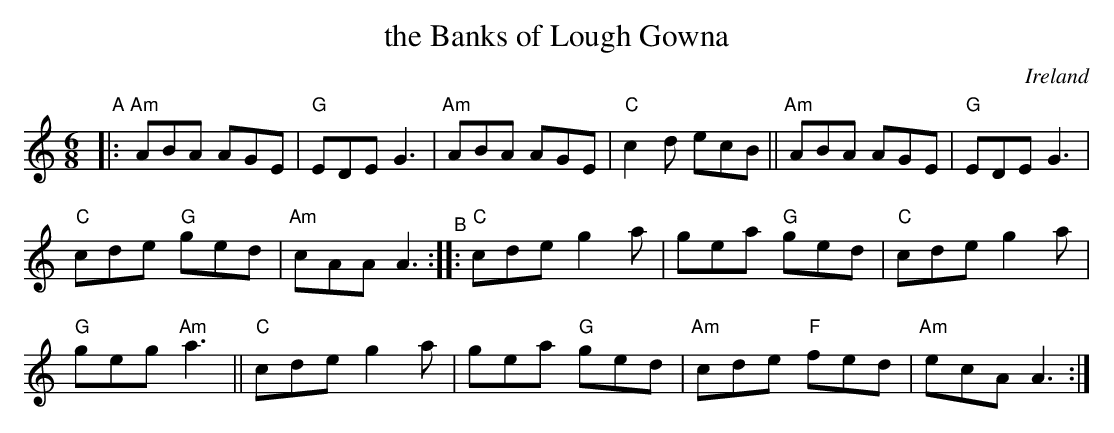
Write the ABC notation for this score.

X:1
T: the Banks of Lough Gowna
O: Ireland
M: 6/8
L: 1/8
K: C
"^A"|:\
"Am"ABA AGE | "G"EDE G3 | "Am"ABA AGE | "C"c2d ecB || "Am"ABA AGE | "G"EDE G3 |
"C"cde "G"ged | "Am"cAA A3 "^B":: "C"cde g2a | gea "G"ged | "C"cde g2a |
"G"geg "Am"a3 || "C"cde g2a | gea "G"ged | "Am"cde "F"fed | "Am"ecA A3 :|
